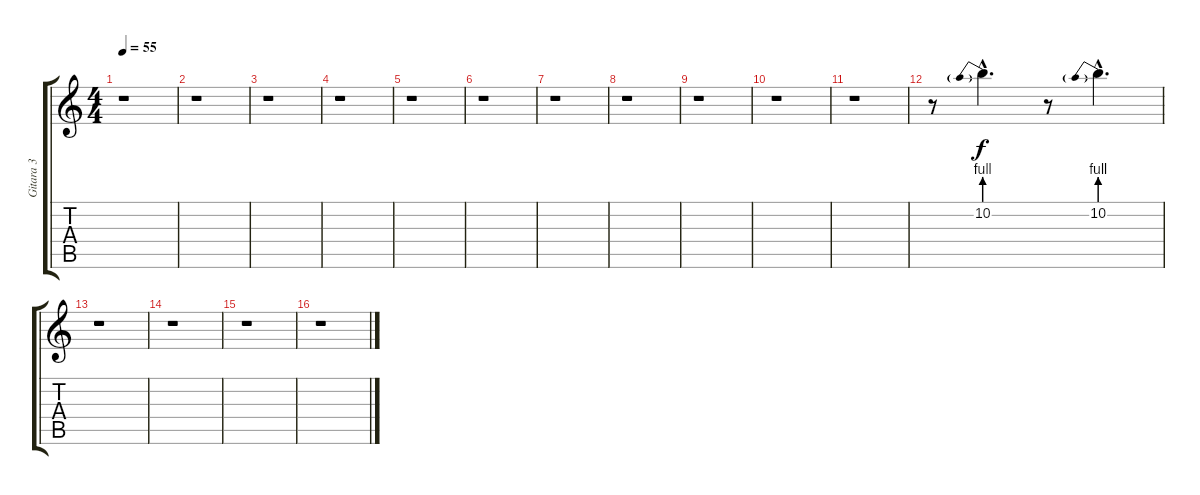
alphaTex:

\track ("Gitara 3" "Gitara 3") {instrument overdrivenguitar}
\staff {score tabs}
\tuning (E4 B3 G3 D3 A2 E2) {hide}
\ts (4 4)
\tempo 55
\clef g2
\ks c
r.1{dy f} |
r.1 |
r.1 |
r.1 |
r.1 |
r.1 |
r.1 |
r.1 |
r.1 |
r.1 |
r.1 |
r.8 10.2{be (prebend 0 4 60 4) hac}.4{d} r.8 10.2{be (prebend 0 4 60 4) hac}.4{d} |
r.1 |
r.1 |
r.1 |
r.1
